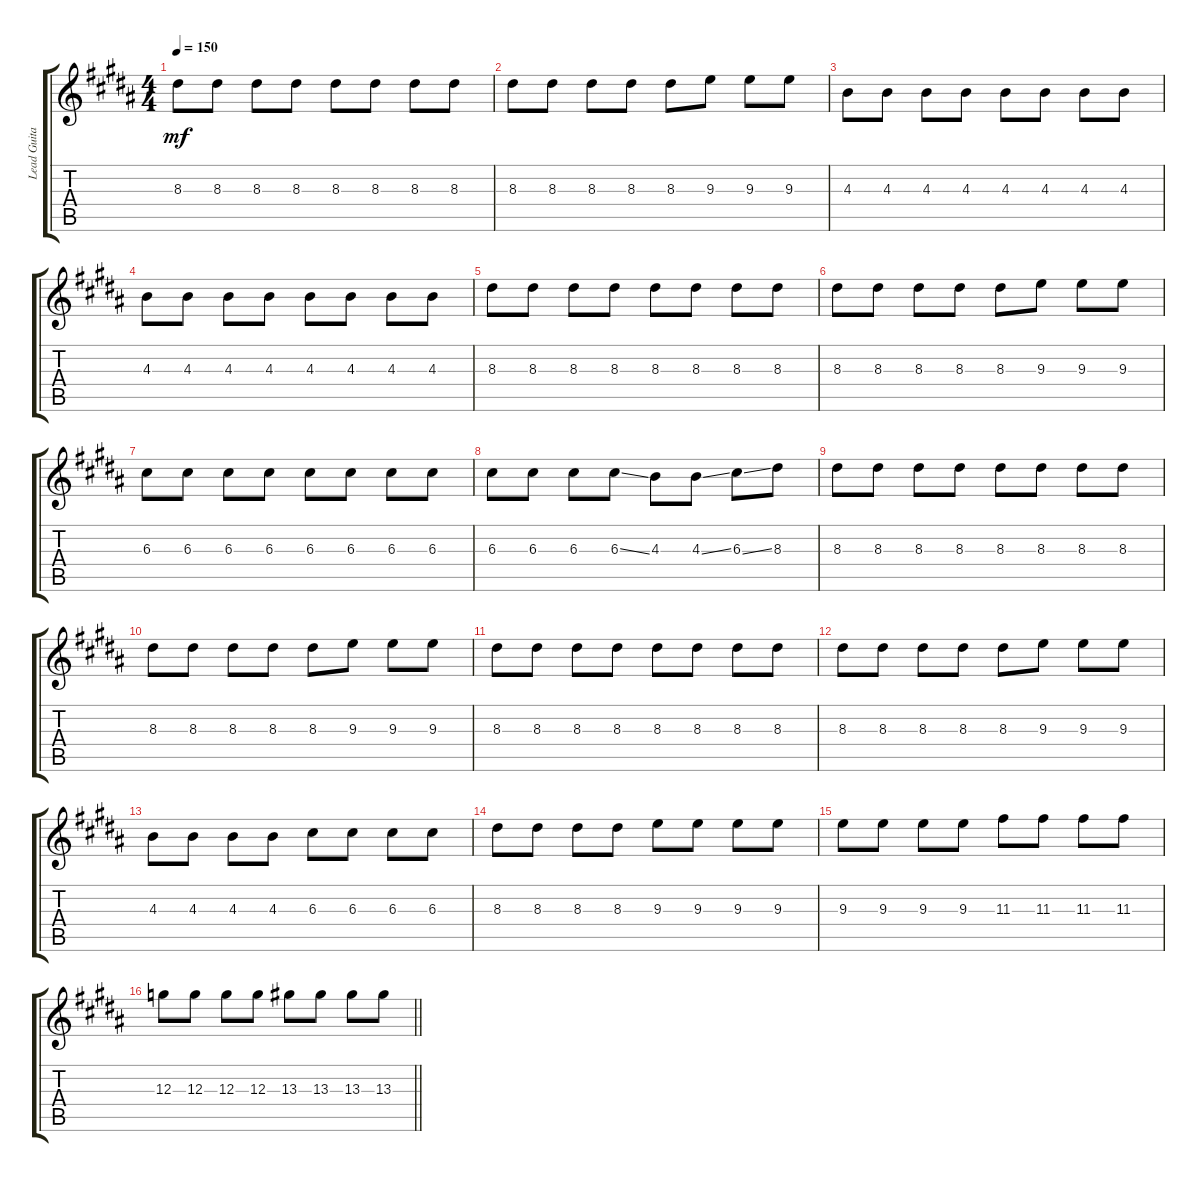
\track ("Lead Guitar" "Lead Guita") {instrument overdrivenguitar}
\staff {score tabs}
\tuning (E4 B3 G3 D3 A2 E2) {hide}
\ts (4 4)
\tempo 150
\clef g2
\ks b
8.3.8{dy mf} 8.3.8 8.3.8 8.3.8 8.3.8 8.3.8 8.3.8 8.3.8 |
8.3.8 8.3.8 8.3.8 8.3.8 8.3.8 9.3.8 9.3.8 9.3.8 |
4.3.8 4.3.8 4.3.8 4.3.8 4.3.8 4.3.8 4.3.8 4.3.8 |
4.3.8 4.3.8 4.3.8 4.3.8 4.3.8 4.3.8 4.3.8 4.3.8 |
8.3.8 8.3.8 8.3.8 8.3.8 8.3.8 8.3.8 8.3.8 8.3.8 |
8.3.8 8.3.8 8.3.8 8.3.8 8.3.8 9.3.8 9.3.8 9.3.8 |
6.3.8 6.3.8 6.3.8 6.3.8 6.3.8 6.3.8 6.3.8 6.3.8 |
6.3.8 6.3.8 6.3.8 6.3{ss}.8 4.3.8 4.3{ss}.8 6.3{ss}.8 8.3.8 |
8.3.8 8.3.8 8.3.8 8.3.8 8.3.8 8.3.8 8.3.8 8.3.8 |
8.3.8 8.3.8 8.3.8 8.3.8 8.3.8 9.3.8 9.3.8 9.3.8 |
8.3.8 8.3.8 8.3.8 8.3.8 8.3.8 8.3.8 8.3.8 8.3.8 |
8.3.8 8.3.8 8.3.8 8.3.8 8.3.8 9.3.8 9.3.8 9.3.8 |
4.3.8 4.3.8 4.3.8 4.3.8 6.3.8 6.3.8 6.3.8 6.3.8 |
8.3.8 8.3.8 8.3.8 8.3.8 9.3.8 9.3.8 9.3.8 9.3.8 |
9.3.8 9.3.8 9.3.8 9.3.8 11.3.8 11.3.8 11.3.8 11.3.8 |
\barLineRight lightlight
12.3.8 12.3.8 12.3.8 12.3.8 13.3.8 13.3.8 13.3.8 13.3.8
